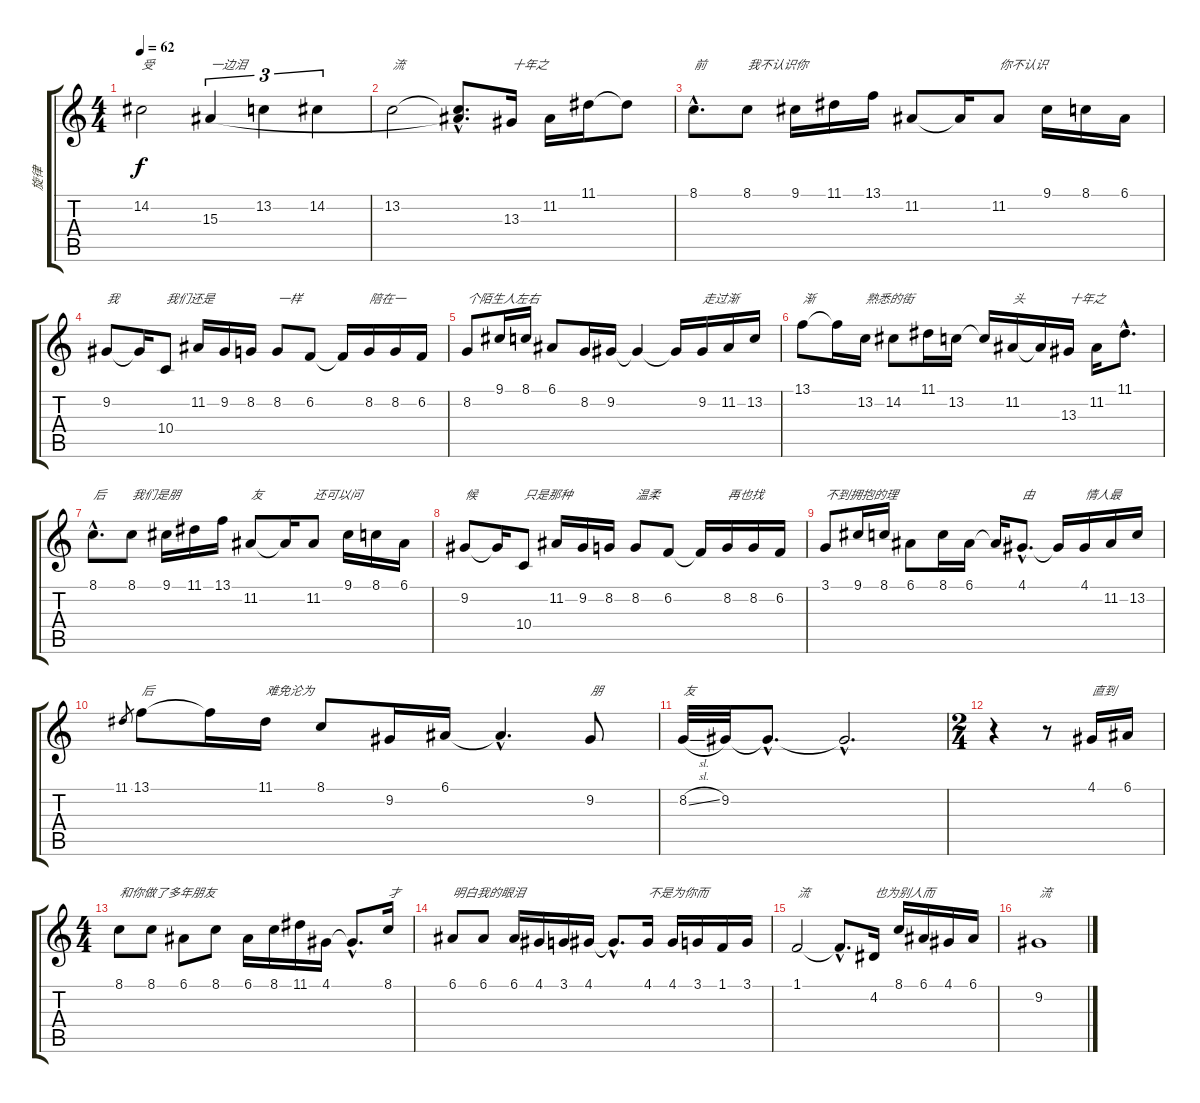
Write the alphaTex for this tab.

\track ("旋律" "旋律") {instrument synthvoice}
\staff {score tabs}
\tuning (E4 B3 G3 D3 A2 E2) {hide}
\ts (4 4)
\tempo 62
\clef g2
\ks c
14.2.2{txt "受" dy f} 15.3.4{tu (3 2) txt "一边泪"} 13.2.4{tu (3 2)} 14.2.4{tu (3 2)} |
13.2.2{txt "流"} (13.2{hac t} 15.3{hac t}).8{d} 13.3.16{txt "十年之"} 11.2.16 11.1.16 11.1{t}.8 |
8.1{hac}.8{d txt "前"} 8.1.8{txt "我不认识你"} 9.1.16 11.1.16 13.1.16 11.2.8 11.2{t}.16 11.2.8{txt "你不认识"} 9.1.16 8.1.16 6.1.16 |
9.2.8{txt "我"} 9.2{t}.16 10.4.8{txt "我们还是"} 11.2.16 9.2.16 8.2.16 8.2.8{txt "一样"} 6.2.8 6.2{t}.16 8.2.16{txt "陪在一"} 8.2.16 6.2.16 |
8.2.8{txt "个陌生人左右"} 9.1.16 8.1.16 6.1.8 8.2.16 9.2.16 9.2{t}.4 9.2{t}.16 9.2.16{txt "走过渐"} 11.2.16 13.2.16 |
13.1.8{txt "渐"} 13.1{t}.16 13.2.16{txt "熟悉的街"} 14.2.8 11.1.16 13.2.16 13.2{t}.16 11.2.16{txt "头"} 11.2{t}.16 13.3.16{txt "十年之"} 11.2.16 11.1{hac}.8{d} |
8.1{hac}.8{d txt "后"} 8.1.8{txt "我们是朋"} 9.1.16 11.1.16 13.1.16 11.2.8{txt "友"} 11.2{t}.16 11.2.8{txt "还可以问"} 9.1.16 8.1.16 6.1.16 |
9.2.8{txt "候"} 9.2{t}.16 10.4.8{txt "只是那种"} 11.2.16 9.2.16 8.2.16 8.2.8{txt "温柔"} 6.2.8 6.2{t}.16 8.2.16{txt "再也找"} 8.2.16 6.2.16 |
3.1.8{txt "不到拥抱的理"} 9.1.16 8.1.16 6.1.8 8.1.16 6.1.16 6.1{t}.16 4.1{hac}.8{d txt "由"} 4.1{t}.16 4.1.16{txt "情人最"} 11.2.16 13.2.16 |
11.1.8{gr} 13.1.8{txt "后"} 13.1{t}.16 11.1.16{txt "难免沦为"} 8.1.8 9.2.16 6.1.16 6.1{hac t}.4{d} 9.2.8{txt "朋"} |
8.2{sl}.32{txt "友"} 9.2.32 9.2{hac t}.8{d} 9.2{hac t}.2{d} |
\ts (2 4)
r.4 r.8 4.1.16{txt "直到"} 6.1.16 |
\ts (4 4)
8.1.8{txt "和你做了多年朋友"} 8.1.8 6.1.8 8.1.8 6.1.16 8.1.16 11.1.16 4.1.16 4.1{hac t}.8{d} 8.1.16{txt "才"} |
6.1.8{txt "明白我的眼泪"} 6.1.8 6.1.16 4.1.16 3.1.16 4.1.16 4.1{hac t}.8{d} 4.1.16{txt "不是为你而"} 4.1.16 3.1.16 1.1.16 3.1.16 |
1.1.2{txt "流"} 1.1{hac t}.8{d} 4.2.16{txt "也为别人而"} 8.1.16 6.1.16 4.1.16 6.1.16 |
9.2.1{txt "流"}
